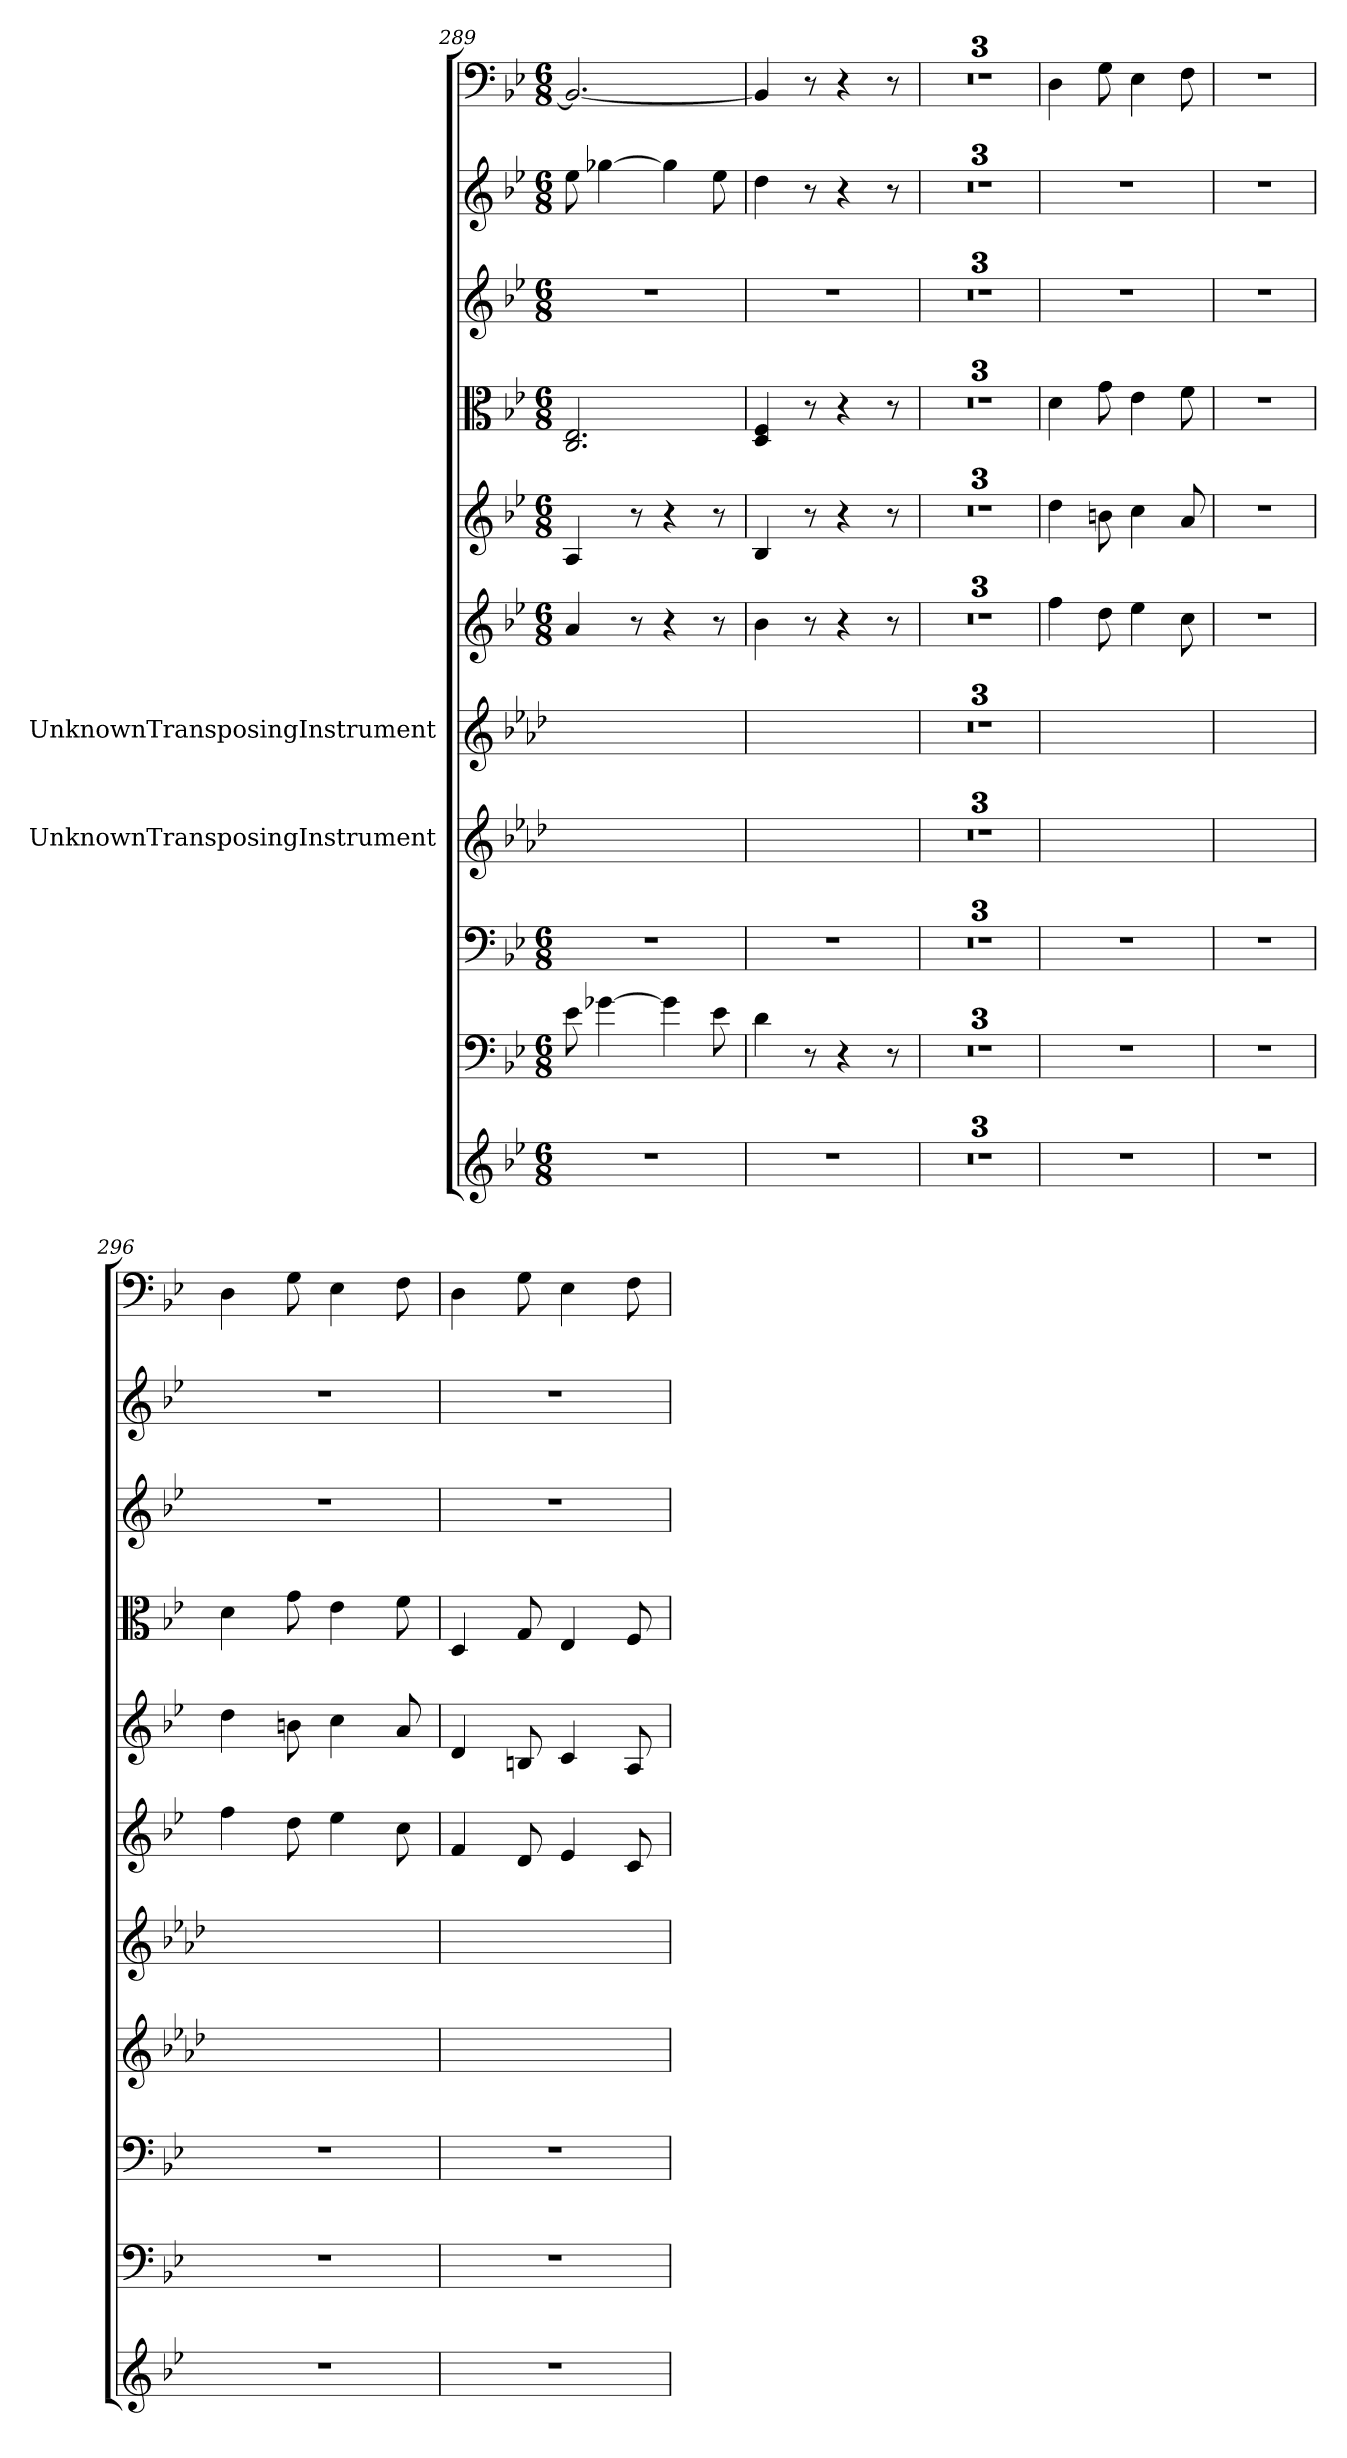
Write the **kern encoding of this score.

**kern	**kern	**kern	**kern	**kern	**kern	**kern	**kern	**kern	**kern	**kern
*part11	*part10	*part9	*part8	*part7	*part6	*part5	*part4	*part3	*part2	*part1
*staff11	*staff10	*staff9	*staff8	*staff7	*staff6	*staff5	*staff4	*staff3	*staff2	*staff1
*	*	*	*I"UnknownTransposingInstrument	*I"UnknownTransposingInstrument	*	*	*	*	*	*
*clefG2	*clefF4	*clefF4	*clefG2	*clefG2	*clefG2	*clefG2	*clefC3	*clefG2	*clefG2	*clefF4
*	*	*	*ITrd-1c-2	*ITrd-1c-2	*	*	*	*	*	*
*k[b-e-]	*k[b-e-]	*k[b-e-]	*k[b-e-]	*k[b-e-]	*k[b-e-]	*k[b-e-]	*k[b-e-]	*k[b-e-]	*k[b-e-]	*k[b-e-]
*B-:	*B-:	*B-:	*	*	*B-:	*B-:	*B-:	*B-:	*B-:	*B-:
*M6/8	*M6/8	*M6/8	*	*	*M6/8	*M6/8	*M6/8	*M6/8	*M6/8	*M6/8
=289	=289	=289	=289	=289	=289	=289	=289	=289	=289	=289
2.r	8e-\	2.r	2.r	2.r	4a/	4A/	2.C/ 2.E-/	2.r	8ee-\	2.BB-/_
.	[4g-X\	.	.	.	.	.	.	.	[4gg-X\	.
.	.	.	.	.	8r	8r	.	.	.	.
.	4g-\]	.	.	.	4r	4r	.	.	4gg-\]	.
.	8e-\	.	.	.	8r	8r	.	.	8ee-\	.
=290	=290	=290	=290	=290	=290	=290	=290	=290	=290	=290
2.r	4d\	2.r	2.r	2.r	4b-\	4B-/	4D/ 4F/	2.r	4dd\	4BB-/]
.	8r	.	.	.	8r	8r	8r	.	8r	8r
.	4r	.	.	.	4r	4r	4r	.	4r	4r
.	8r	.	.	.	8r	8r	8r	.	8r	8r
=291	=291	=291	=291	=291	=291	=291	=291	=291	=291	=291
2.r	2.r	2.r	2.r	2.r	2.r	2.r	2.r	2.r	2.r	2.r
=292	=292	=292	=292	=292	=292	=292	=292	=292	=292	=292
2.r	2.r	2.r	2.r	2.r	2.r	2.r	2.r	2.r	2.r	2.r
=293	=293	=293	=293	=293	=293	=293	=293	=293	=293	=293
2.r	2.r	2.r	2.r	2.r	2.r	2.r	2.r	2.r	2.r	2.r
=294	=294	=294	=294	=294	=294	=294	=294	=294	=294	=294
2.r	2.r	2.r	2.r	2.r	4ff\	4dd\	4d\	2.r	2.r	4D\
.	.	.	.	.	8dd\	8bn\	8g\	.	.	8G\
.	.	.	.	.	4ee-\	4cc\	4e-\	.	.	4E-\
.	.	.	.	.	8cc\	8a/	8f\	.	.	8F\
=295	=295	=295	=295	=295	=295	=295	=295	=295	=295	=295
2.r	2.r	2.r	2.r	2.r	2.r	2.r	2.r	2.r	2.r	2.r
=296	=296	=296	=296	=296	=296	=296	=296	=296	=296	=296
2.r	2.r	2.r	2.r	2.r	4ff\	4dd\	4d\	2.r	2.r	4D\
.	.	.	.	.	8dd\	8bn\	8g\	.	.	8G\
.	.	.	.	.	4ee-\	4cc\	4e-\	.	.	4E-\
.	.	.	.	.	8cc\	8a/	8f\	.	.	8F\
=297	=297	=297	=297	=297	=297	=297	=297	=297	=297	=297
2.r	2.r	2.r	2.r	2.r	4f/	4d/	4D/	2.r	2.r	4D\
.	.	.	.	.	8d/	8Bn/	8G/	.	.	8G\
.	.	.	.	.	4e-/	4c/	4E-/	.	.	4E-\
.	.	.	.	.	8c/	8A/	8F/	.	.	8F\
=	=	=	=	=	=	=	=	=	=	=
*-	*-	*-	*-	*-	*-	*-	*-	*-	*-	*-
